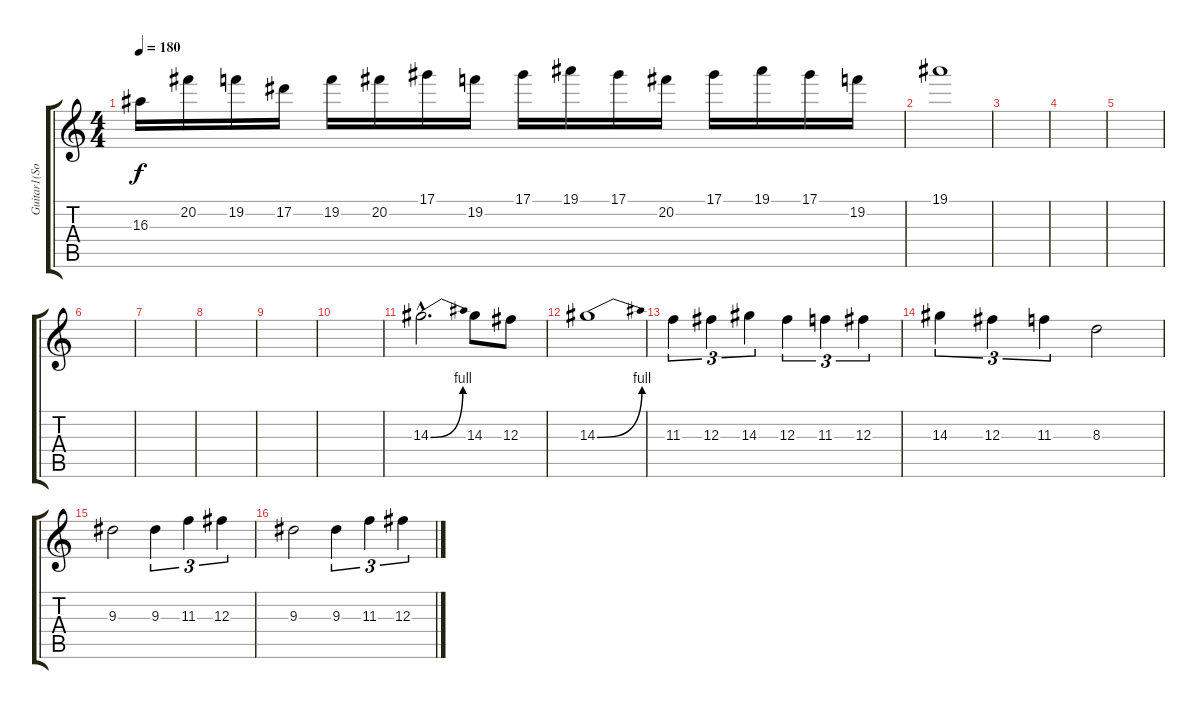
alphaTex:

\track ("Guitar1(Solo)" "Guitar1(So") {instrument distortionguitar}
\staff {score tabs}
\tuning (Eb4 Bb3 Gb3 Db3 Ab2 Eb2) {hide}
\ts (4 4)
\tempo 180
\clef g2
\ks c
16.3.16{dy f} 20.2.16 19.2.16 17.2.16 19.2.16 20.2.16 17.1.16 19.2.16 17.1.16 19.1.16 17.1.16 20.2.16 17.1.16 19.1.16 17.1.16 19.2.16 |
19.1.1 |
|
|
|
|
|
|
|
|
14.3{be (bend 0 0 60 4) hac}.2{d} 14.3.8 12.3.8 |
14.3{be (bend 0 0 60 4)}.1 |
11.3.4{tu (3 2)} 12.3.4{tu (3 2)} 14.3.4{tu (3 2)} 12.3.4{tu (3 2)} 11.3.4{tu (3 2)} 12.3.4{tu (3 2)} |
14.3.4{tu (3 2)} 12.3.4{tu (3 2)} 11.3.4{tu (3 2)} 8.3.2 |
9.3.2 9.3.4{tu (3 2)} 11.3.4{tu (3 2)} 12.3.4{tu (3 2)} |
9.3.2 9.3.4{tu (3 2)} 11.3.4{tu (3 2)} 12.3.4{tu (3 2)}
